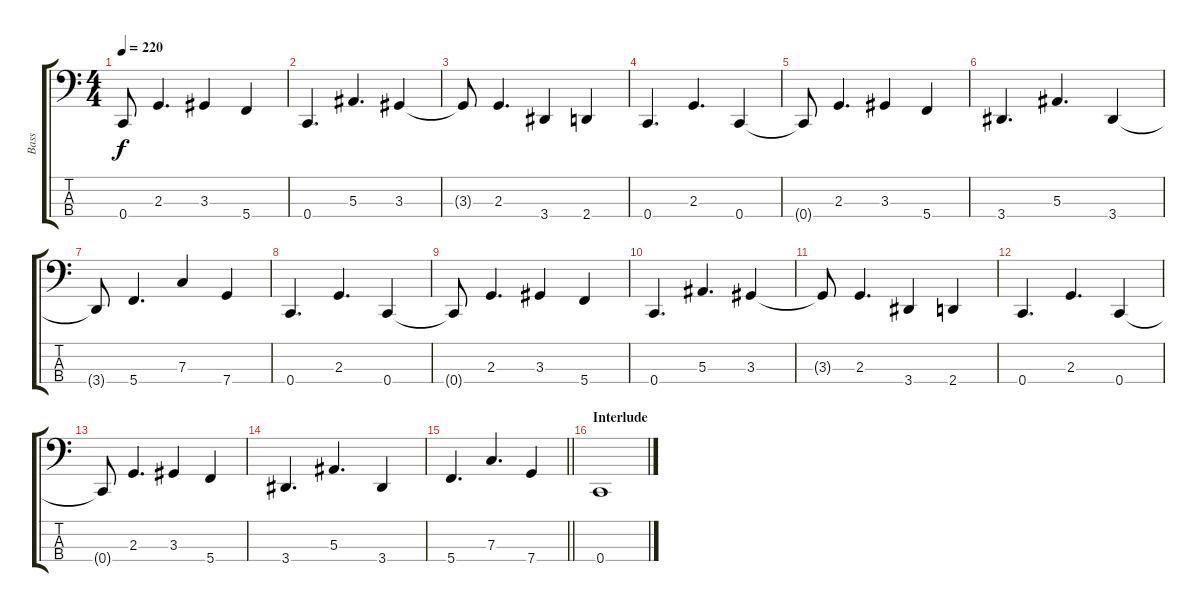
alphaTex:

\track ("Bass" "Bass") {instrument electricbassfinger}
\staff {score tabs}
\tuning (Eb2 Bb1 F1 C1) {hide}
\ts (4 4)
\tempo 220
\clef f4
\ks c
0.4{t}.8{dy f} 2.3.4{d} 3.3.4 5.4.4 |
0.4.4{d} 5.3.4{d} 3.3.4 |
3.3{t}.8 2.3.4{d} 3.4.4 2.4.4 |
0.4.4{d} 2.3.4{d} 0.4.4 |
0.4{t}.8 2.3.4{d} 3.3.4 5.4.4 |
3.4.4{d} 5.3.4{d} 3.4.4 |
3.4{t}.8 5.4.4{d} 7.3.4 7.4.4 |
0.4.4{d} 2.3.4{d} 0.4.4 |
0.4{t}.8 2.3.4{d} 3.3.4 5.4.4 |
0.4.4{d} 5.3.4{d} 3.3.4 |
3.3{t}.8 2.3.4{d} 3.4.4 2.4.4 |
0.4.4{d} 2.3.4{d} 0.4.4 |
0.4{t}.8 2.3.4{d} 3.3.4 5.4.4 |
3.4.4{d} 5.3.4{d} 3.4.4 |
\barLineRight lightlight
5.4.4{d} 7.3.4{d} 7.4.4 |
\section ("" "Interlude")
0.4.1
